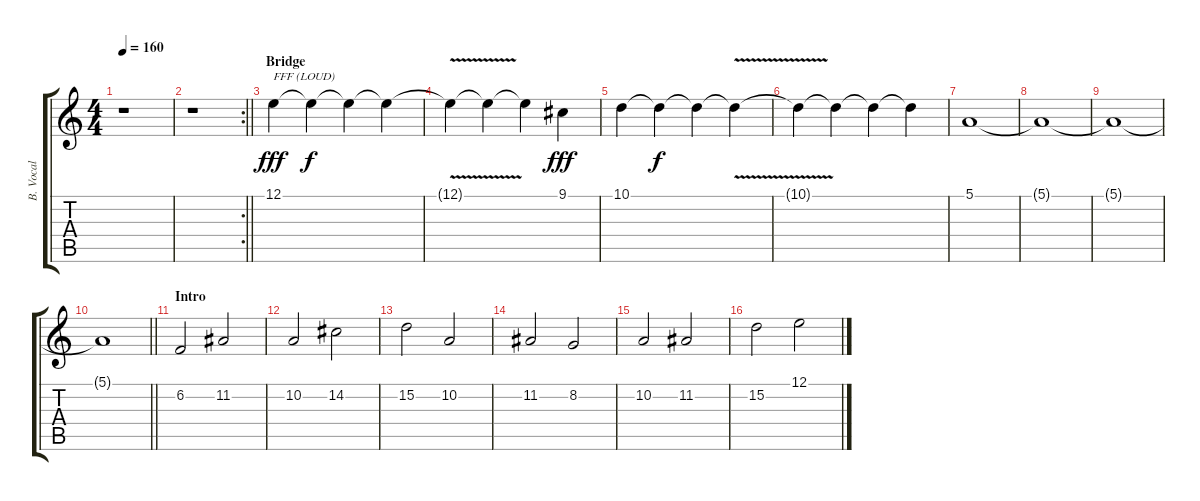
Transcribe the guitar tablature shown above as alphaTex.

\track ("B. Vocal" "B. Vocal") {instrument pad4choir}
\staff {score tabs}
\tuning (E4 B3 G3 D3 A2 E2) {hide}
\ts (4 4)
\tempo 160
\clef g2
\ks c
r.1{dy f} |
\rc 2
\barLineRight lightlight
r.1 |
\section ("" "Bridge")
12.1.4{txt "FFF (LOUD)" dy fff instrument synthvoice} 12.1{t}.4{dy f} 12.1{t}.4 12.1{t}.4 |
12.1{v t}.4 12.1{t}.4 12.1{t}.4 9.1.4{dy fff} |
10.1.4 10.1{t}.4{dy f} 10.1{t}.4 10.1{v t}.4 |
10.1{t}.4 10.1{t}.4 10.1{t}.4 10.1{t}.4 |
5.1.1{instrument choiraahs} |
5.1{t}.1 |
5.1{t}.1 |
\barLineRight lightlight
5.1{t}.1 |
\section ("" "Intro")
6.2.2 11.2.2 |
10.2.2 14.2.2 |
15.2.2 10.2.2 |
11.2.2 8.2.2 |
10.2.2 11.2.2 |
15.2.2 12.1.2
